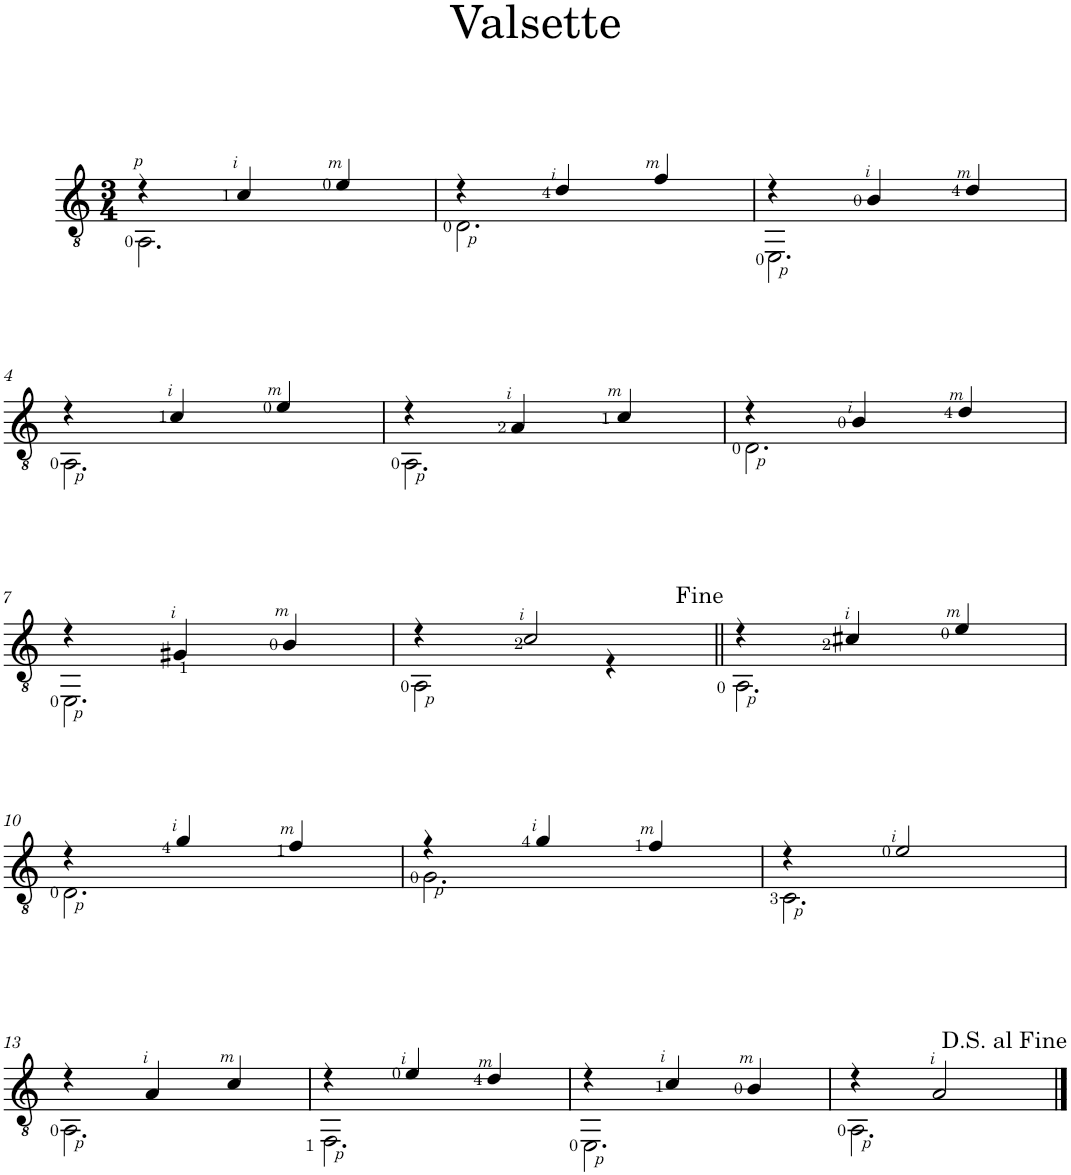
**kern
*part1
*staff1
*I"Guitare Classique
*I'Guit.
*clefGv2
*k[]
*M3/4
=1
*^
4r	2.AA\
4c/	.
4e/	.
=2	=2
4r	2.D\
4d/	.
4f/	.
=3	=3
4r	2.EE\
4B/	.
4d/	.
!!LO:LB:g=z	!!
=4	=4
4r	2.AA\
4c/	.
4e/	.
=5	=5
4r	2.AA\
4A/	.
4c/	.
=6	=6
4r	2.D\
4B/	.
4d/	.
!!LO:LB:g=z	!!
=7	=7
4r	2.EE\
4G#X/	.
4B/	.
=8	=8
4r	2AA\
2c/	.
.	4r
=9||	=9||
4r	2.AA\
4c#X/	.
4e/	.
!!LO:LB:g=z	!!
=10	=10
4r	2.D\
4g/	.
4f/	.
=11	=11
4r	2.G\
4g/	.
4f/	.
=12	=12
4r	2.C\
2e/	.
!!LO:LB:g=z	!!
=13	=13
4r	2.AA\
4A/	.
4c/	.
=14	=14
4r	2.FF\
4e/	.
4d/	.
=15	=15
4r	2.EE\
4c/	.
4B/	.
=16	=16
4r	2.AA\
2A/	.
*v	*v
==
*-
